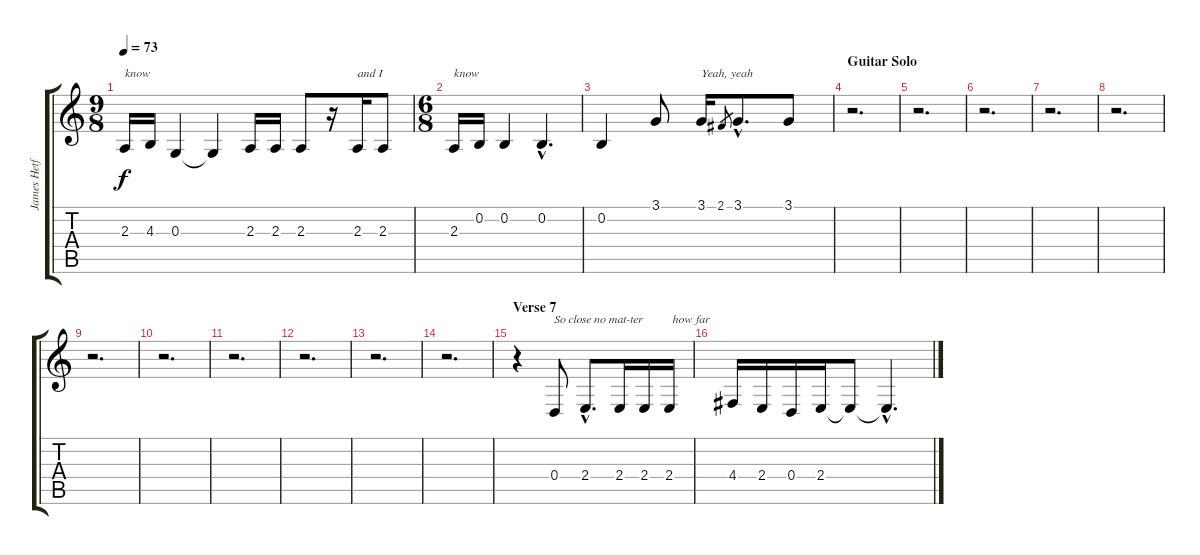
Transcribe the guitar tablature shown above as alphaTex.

\track ("James Hetfield (vocals)" "James Hetf") {instrument lead6voice}
\staff {score tabs}
\tuning (E4 B3 G3 D3 A2 E2) {hide}
\ts (9 8)
\tempo 73
\clef g2
\ks c
2.3.16{txt "know" dy f} 4.3.16 0.3.4 0.3{t}.4 2.3.16 2.3.16 2.3.8 r.16 2.3.16{txt "and I"} 2.3.8 |
\ts (6 8)
2.3.16{txt "know"} 0.2.16 0.2.4 0.2{hac}.4{d} |
0.2.4 3.1.8 3.1.16{txt "Yeah, yeah"} 2.1.8{gr} 3.1{hac}.8{d} 3.1.8 |
\section ("" "Guitar Solo")
r.2{d} |
r.2{d} |
r.2{d} |
r.2{d} |
r.2{d} |
r.2{d} |
r.2{d} |
r.2{d} |
r.2{d} |
r.2{d} |
r.2{d} |
\section ("" "Verse 7")
r.4 0.4.8{txt "So close no mat-ter          how far"} 2.4{hac}.8{d} 2.4.16 2.4.16 2.4.16 |
4.4.16 2.4.16 0.4.16 2.4.16 2.4{t}.8 2.4{hac t}.4{d}
